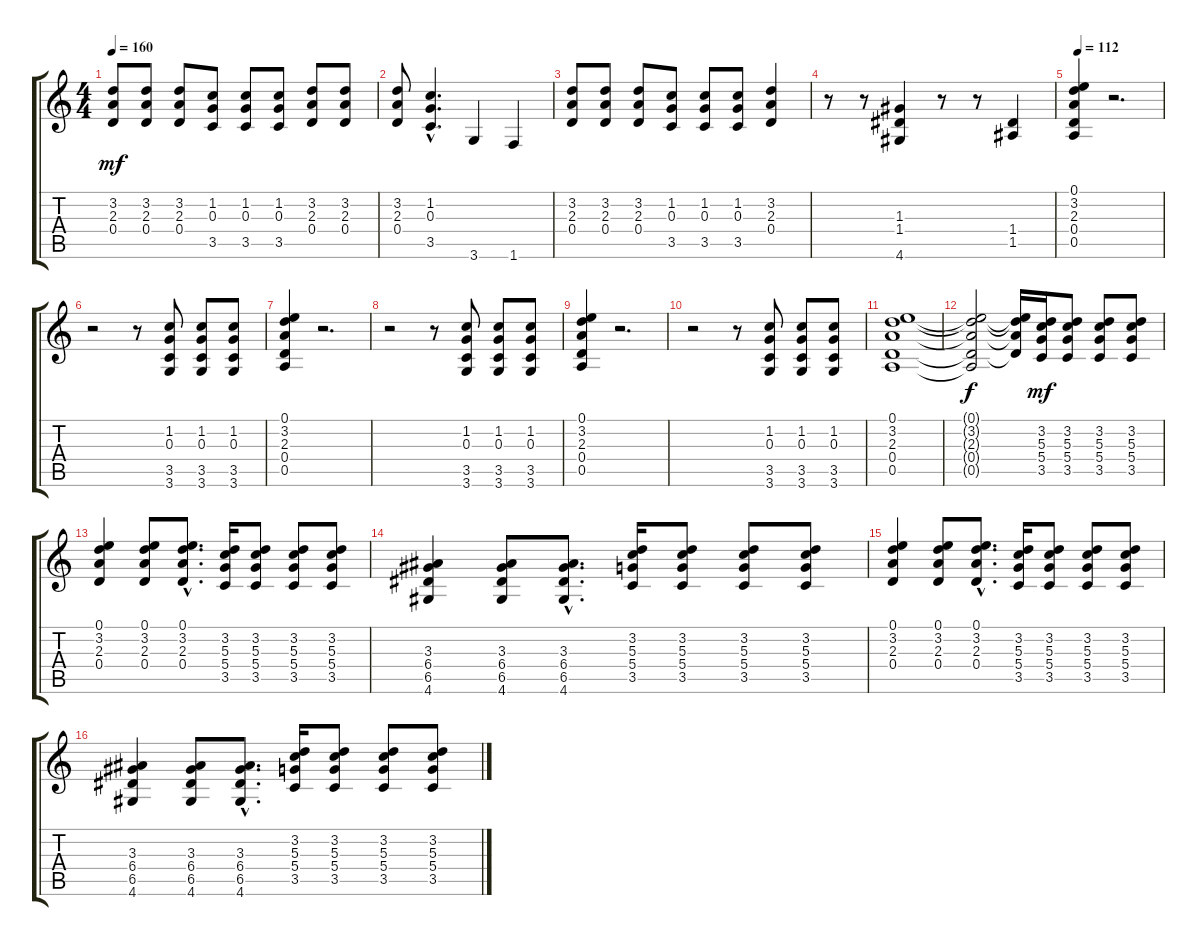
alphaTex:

\track "" {instrument distortionguitar}
\staff {score tabs}
\tuning (E4 B3 G3 D3 A2 E2) {hide}
\ts (4 4)
\tempo 160
\clef g2
\ks c
(3.2 2.3 0.4).8{dy mf} (3.2 2.3 0.4).8 (3.2 2.3 0.4).8 (1.2 0.3 3.5).8 (1.2 0.3 3.5).8 (1.2 0.3 3.5).8 (3.2 2.3 0.4).8 (3.2 2.3 0.4).8 |
(3.2 2.3 0.4).8 (1.2{hac} 0.3{hac} 3.5{hac}).4{d} 3.6.4 1.6.4 |
(3.2 2.3 0.4).8 (3.2 2.3 0.4).8 (3.2 2.3 0.4).8 (1.2 0.3 3.5).8 (1.2 0.3 3.5).8 (1.2 0.3 3.5).8 (3.2 2.3 0.4).4 |
r.8 r.8 (1.3 1.4 4.6).4 r.8 r.8 (1.4 1.5).4 |
\tempo 112
(0.1 3.2 2.3 0.4 0.5).4 r.2{d} |
r.2 r.8 (1.2 0.3 3.5 3.6).8 (1.2 0.3 3.5 3.6).8 (1.2 0.3 3.5 3.6).8 |
(0.1 3.2 2.3 0.4 0.5).4 r.2{d} |
r.2 r.8 (1.2 0.3 3.5 3.6).8 (1.2 0.3 3.5 3.6).8 (1.2 0.3 3.5 3.6).8 |
(0.1 3.2 2.3 0.4 0.5).4 r.2{d} |
r.2 r.8 (1.2 0.3 3.5 3.6).8 (1.2 0.3 3.5 3.6).8 (1.2 0.3 3.5 3.6).8 |
(0.1 3.2 2.3 0.4 0.5).1 |
(0.1{t} 3.2{t} 2.3{t} 0.4{t} 0.5{t}).2{dy f} (0.1{t} 3.2{t} 2.3{t} 0.4{t}).16 (3.2 5.3 5.4 3.5).16{dy mf} (3.2 5.3 5.4 3.5).8 (3.2 5.3 5.4 3.5).8 (3.2 5.3 5.4 3.5).8 |
(0.1 3.2 2.3 0.4).4 (0.1 3.2 2.3 0.4).8 (0.1{hac} 3.2{hac} 2.3{hac} 0.4{hac}).8{d} (3.2 5.3 5.4 3.5).16 (3.2 5.3 5.4 3.5).8 (3.2 5.3 5.4 3.5).8 (3.2 5.3 5.4 3.5).8 |
(3.3 6.4 6.5 4.6).4 (3.3 6.4 6.5 4.6).8 (3.3{hac} 6.4{hac} 6.5{hac} 4.6{hac}).8{d} (3.2 5.3 5.4 3.5).16 (3.2 5.3 5.4 3.5).8 (3.2 5.3 5.4 3.5).8 (3.2 5.3 5.4 3.5).8 |
(0.1 3.2 2.3 0.4).4 (0.1 3.2 2.3 0.4).8 (0.1{hac} 3.2{hac} 2.3{hac} 0.4{hac}).8{d} (3.2 5.3 5.4 3.5).16 (3.2 5.3 5.4 3.5).8 (3.2 5.3 5.4 3.5).8 (3.2 5.3 5.4 3.5).8 |
(3.3 6.4 6.5 4.6).4 (3.3 6.4 6.5 4.6).8 (3.3{hac} 6.4{hac} 6.5{hac} 4.6{hac}).8{d} (3.2 5.3 5.4 3.5).16 (3.2 5.3 5.4 3.5).8 (3.2 5.3 5.4 3.5).8 (3.2 5.3 5.4 3.5).8
